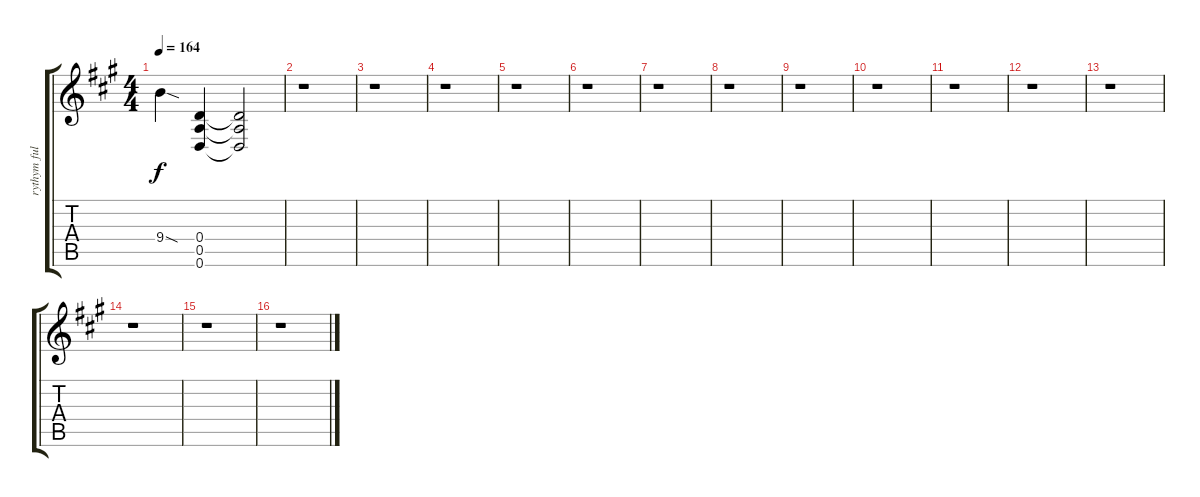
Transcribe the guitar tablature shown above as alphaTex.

\track ("rythym full" "rythym ful") {instrument distortionguitar}
\staff {score tabs}
\tuning (E4 B3 G3 D3 A2 D2) {hide}
\ts (4 4)
\tempo 164
\clef g2
\ks a
9.4{sod}.4{dy f} (0.4 0.5 0.6).4 (0.4{t} 0.5{t} 0.6{t}).2 |
r.1 |
r.1 |
r.1 |
r.1 |
r.1 |
r.1 |
r.1 |
r.1 |
r.1 |
r.1 |
r.1 |
r.1 |
r.1 |
r.1 |
r.1
